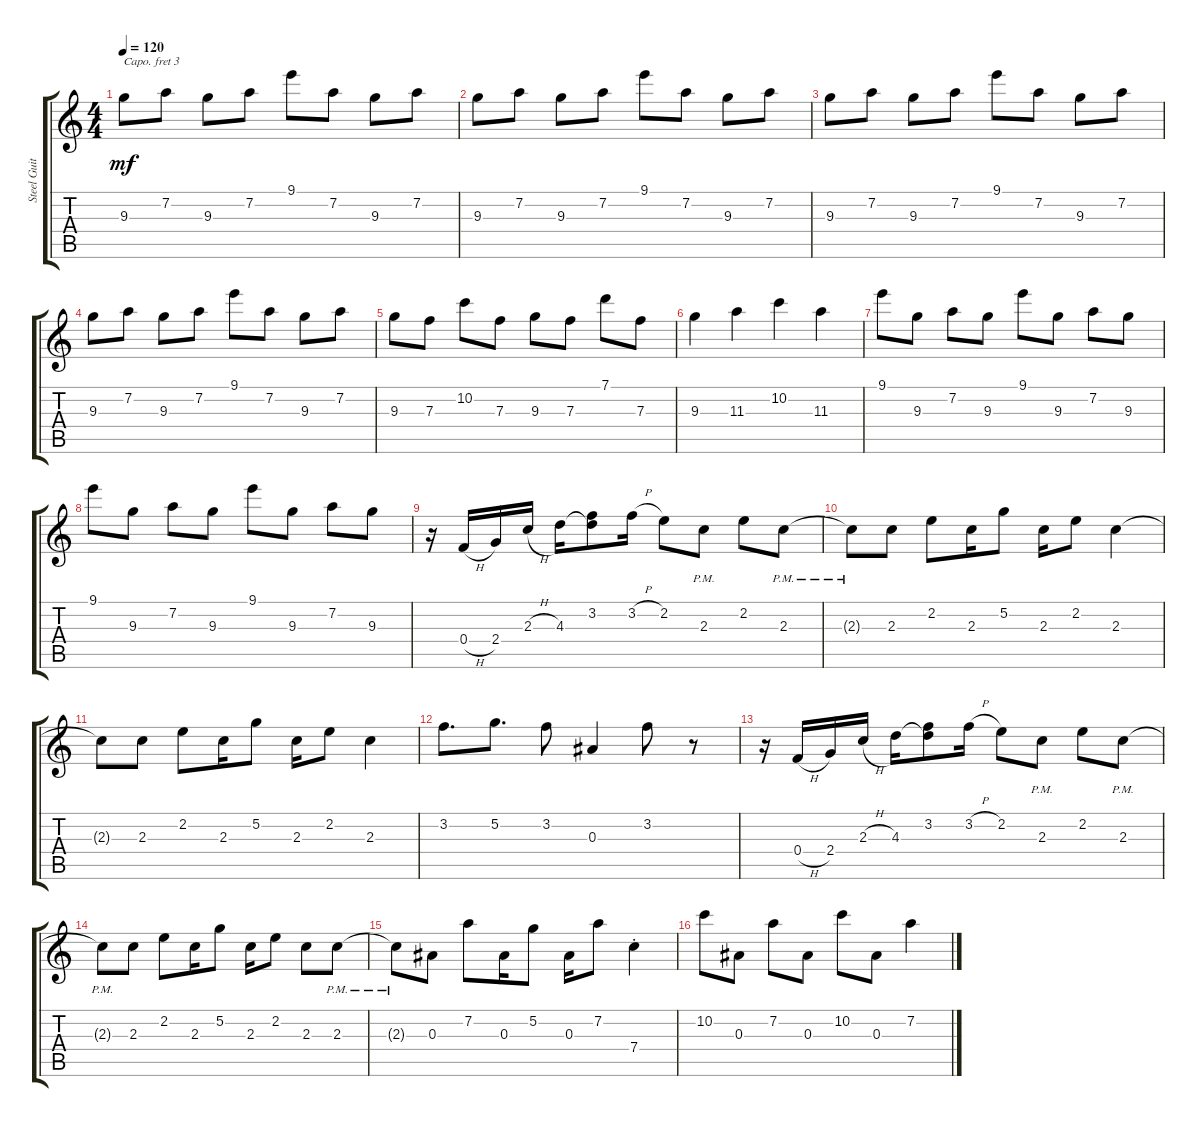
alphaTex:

\track ("Steel Guitar" "Steel Guit") {instrument acousticguitarsteel}
\staff {score tabs}
\capo 3
\tuning (E4 B3 G3 D3 A2 E2) {hide}
\ts (4 4)
\tempo 120
\clef g2
\ks c
9.3.8{dy mf} 7.2.8 9.3.8 7.2.8 9.1.8 7.2.8 9.3.8 7.2.8 |
9.3.8 7.2.8 9.3.8 7.2.8 9.1.8 7.2.8 9.3.8 7.2.8 |
9.3.8 7.2.8 9.3.8 7.2.8 9.1.8 7.2.8 9.3.8 7.2.8 |
9.3.8 7.2.8 9.3.8 7.2.8 9.1.8 7.2.8 9.3.8 7.2.8 |
9.3.8 7.3.8 10.2.8 7.3.8 9.3.8 7.3.8 7.1.8 7.3.8 |
9.3.4 11.3.4 10.2.4 11.3.4 |
9.1.8 9.3.8 7.2.8 9.3.8 9.1.8 9.3.8 7.2.8 9.3.8 |
9.1.8 9.3.8 7.2.8 9.3.8 9.1.8 9.3.8 7.2.8 9.3.8 |
r.16 0.4{h}.16 2.4.16 2.3{h}.16 4.3.16 (3.2 4.3{t}).8 3.2{h}.16 2.2.8 2.3{pm}.8 2.2.8 2.3{pm}.8 |
2.3{pm t}.8 2.3.8 2.2.8 2.3.16 5.2.8 2.3.16 2.2.8 2.3.4 |
2.3{t}.8 2.3.8 2.2.8 2.3.16 5.2.8 2.3.16 2.2.8 2.3.4 |
3.2.8{d} 5.2.8{d} 3.2.8 0.3.4 3.2.8 r.8 |
r.16 0.4{h}.16 2.4.16 2.3{h}.16 4.3.16 (3.2 4.3{t}).8 3.2{h}.16 2.2.8 2.3{pm}.8 2.2.8 2.3{pm}.8 |
2.3{pm t}.8 2.3.8 2.2.8 2.3.16 5.2.8 2.3.16 2.2.8 2.3.8 2.3{pm}.8 |
2.3{pm t}.8 0.3.8 7.2.8 0.3.16 5.2.8 0.3.16 7.2.8 7.4{st}.4 |
10.2.8 0.3.8 7.2.8 0.3.8 10.2.8 0.3.8 7.2.4
